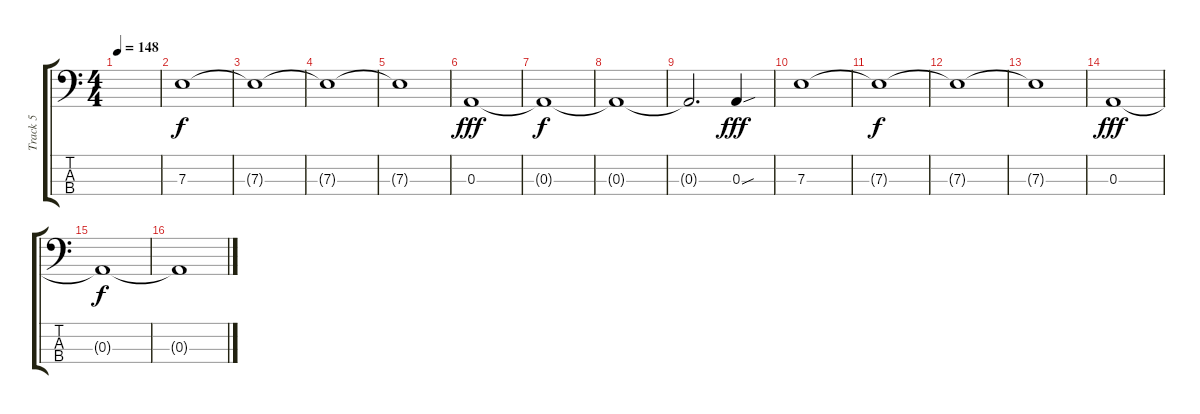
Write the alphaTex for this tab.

\track ("Track 5" "Track 5") {instrument electricbassfinger}
\staff {score tabs}
\tuning (G2 D2 A1 E1) {hide}
\ts (4 4)
\tempo 148
\clef f4
\ks c
|
7.3.1 |
7.3{t}.1{dy f} |
7.3{t}.1 |
7.3{t}.1 |
0.3.1{dy fff} |
0.3{t}.1{dy f} |
0.3{t}.1 |
0.3{t}.2{d} 0.3{sou}.4{dy fff} |
7.3.1 |
7.3{t}.1{dy f} |
7.3{t}.1 |
7.3{t}.1 |
0.3.1{dy fff} |
0.3{t}.1{dy f} |
0.3{t}.1
